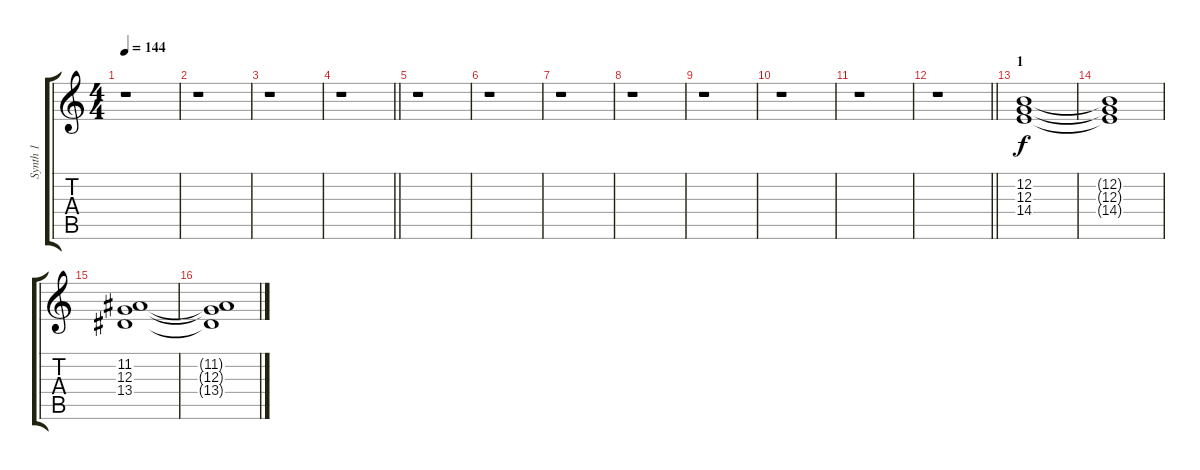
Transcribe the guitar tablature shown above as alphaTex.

\track ("Synth 1" "Synth 1") {instrument stringensemble1}
\staff {score tabs}
\tuning (E4 B3 G3 D3 A2 E2) {hide}
\ts (4 4)
\tempo 144
\clef g2
\ks c
r.1{dy f} |
r.1 |
r.1 |
\barLineRight lightlight
r.1 |
\section ("" "")
r.1 |
r.1 |
r.1 |
r.1 |
r.1 |
r.1 |
r.1 |
\barLineRight lightlight
r.1 |
\section ("" "1")
(12.2 12.3 14.4).1 |
(12.2{t} 12.3{t} 14.4{t}).1 |
(11.2 12.3 13.4).1 |
(11.2{t} 12.3{t} 13.4{t}).1
